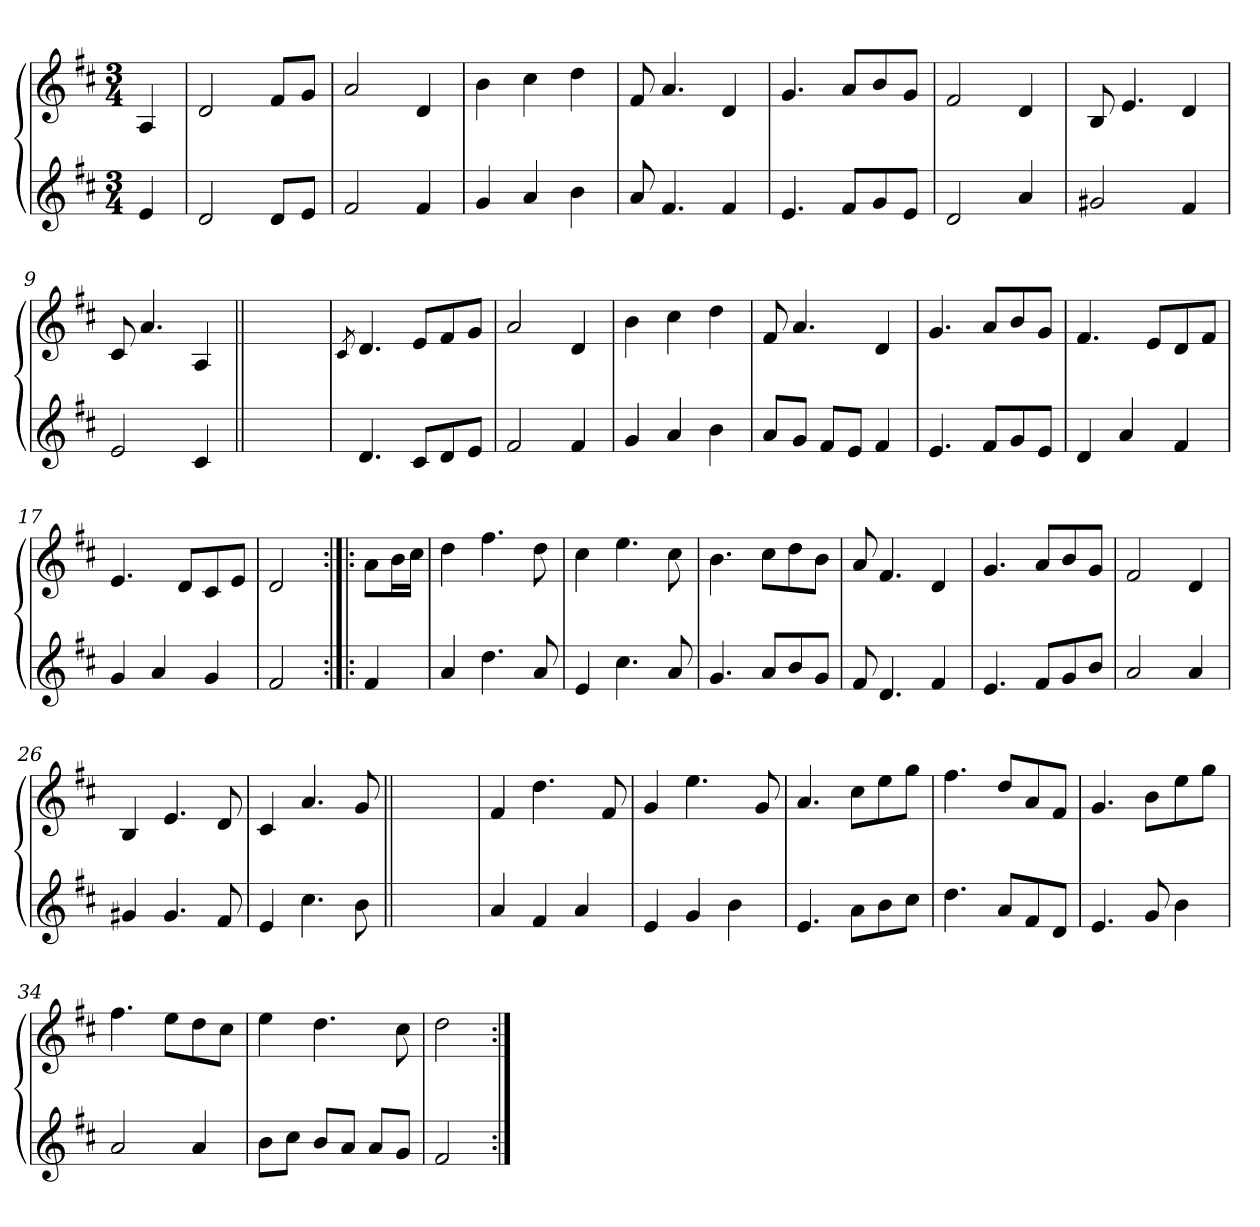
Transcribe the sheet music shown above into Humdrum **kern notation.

**kern	**kern
*part2	*part1
*staff2	*staff1
*clefG2	*clefG2
*k[f#c#]	*k[f#c#]
*D:	*D:
*M3/4	*M3/4
=1	=1
4e/	4A/
=2	=2
2d/	2d/
8d/L	8f#/L
8e/J	8g/J
=3	=3
2f#/	2a/
4f#/	4d/
=4	=4
4g/	4b\
4a/	4cc#\
4b\	4dd\
=5	=5
8a/	8f#/
4.f#/	4.a/
4f#/	4d/
=6	=6
4.e/	4.g/
8f#/L	8a/L
8g/	8b/
8e/J	8g/J
=7	=7
2d/	2f#/
4a/	4d/
=8	=8
2g#X/	8B/
.	4.e/
4f#/	4d/
=9	=9
2e/	8c#/
.	4.a/
4c#/	4A/
=10||	=10||
2.ryy	2.ryy
=11	=11
.	8qc#/
4.d/	4.d/
8c#/L	8e/L
8d/	8f#/
8e/J	8g/J
=12	=12
2f#/	2a/
4f#/	4d/
!!LO:LB:g=z
=13	=13
4g/	4b\
4a/	4cc#\
4b\	4dd\
=14	=14
8a/L	8f#/
8g/J	4.a/
8f#/L	.
8e/J	.
4f#/	4d/
=15	=15
4.e/	4.g/
8f#/L	8a/L
8g/	8b/
8e/J	8g/J
=16	=16
4d/	4.f#/
4a/	.
.	8e/L
4f#/	8d/
.	8f#/J
=17	=17
4g/	4.e/
4a/	.
.	8d/L
4g/	8c#/
.	8e/J
=18	=18
2f#/	2d/
=19:|!|:	=19:|!|:
4f#/	8a\L
.	16b\L
.	16cc#\JJ
=20	=20
4a/	4dd\
4.dd\	4.ff#\
8a/	8dd\
=21	=21
4e/	4cc#\
4.cc#\	4.ee\
8a/	8cc#\
=22	=22
4.g/	4.b\
8a/L	8cc#\L
8b/	8dd\
8g/J	8b\J
!!LO:LB:g=z
=23	=23
8f#/	8a/
4.d/	4.f#/
4f#/	4d/
=24	=24
4.e/	4.g/
8f#/L	8a/L
8g/	8b/
8b/J	8g/J
=25	=25
2a/	2f#/
4a/	4d/
=26	=26
4g#X/	4B/
4.g#/	4.e/
8f#/	8d/
=27	=27
4e/	4c#/
4.cc#\	4.a/
8b\	8g/
=28||	=28||
2.ryy	2.ryy
=29	=29
4a/	4f#/
4f#/	4.dd\
4a/	.
.	8f#/
=30	=30
4e/	4g/
4g/	4.ee\
4b\	.
.	8g/
=31	=31
4.e/	4.a/
8a\L	8cc#\L
8b\	8ee\
8cc#\J	8gg\J
=32	=32
4.dd\	4.ff#\
8a/L	8dd/L
8f#/	8a/
8d/J	8f#/J
!!LO:LB:g=z
=33	=33
4.e/	4.g/
8g/	8b\L
4b\	8ee\
.	8gg\J
=34	=34
2a/	4.ff#\
.	8ee\L
4a/	8dd\
.	8cc#\J
=35	=35
8b\L	4ee\
8cc#\J	.
8b/L	4.dd\
8a/J	.
8a/L	.
8g/J	8cc#\
=36	=36
2f#/	2dd\
=:|!	=:|!
*-	*-
